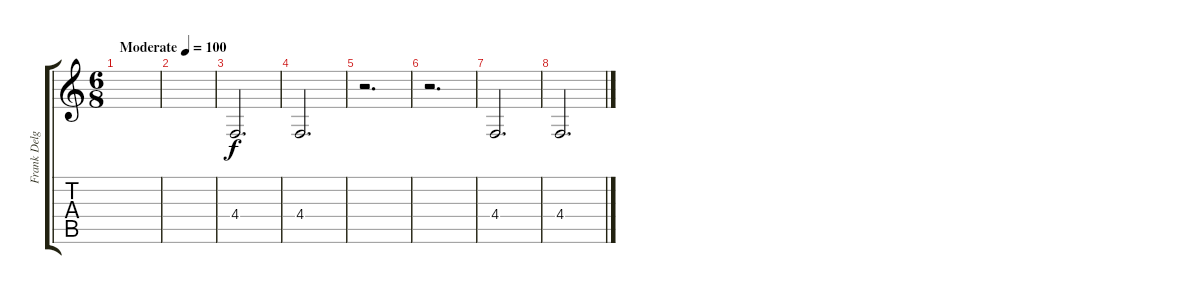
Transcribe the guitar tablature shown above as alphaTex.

\track ("Frank Delgado" "Frank Delg") {instrument pad2warm}
\staff {score tabs}
\tuning (Eb4 Bb3 Gb3 Db3 Ab2 Db2) {hide}
\ts (6 8)
\tempo (100 "Moderate")
\clef g2
\ks c
|
|
4.4.2{d} |
4.4.2{d} |
r.2{d} |
r.2{d} |
4.4.2{d} |
4.4.2{d}
